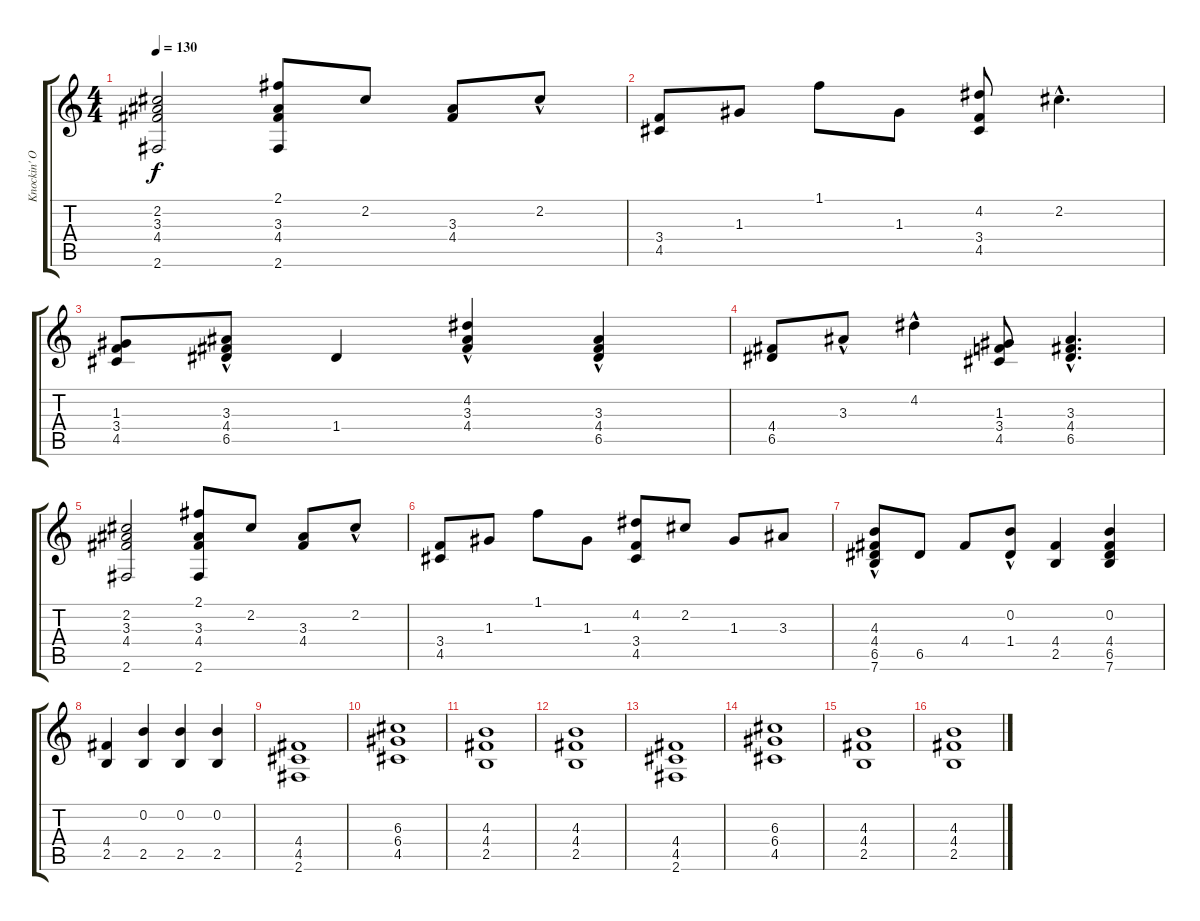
\track ("Knockin' On" "Knockin' O") {instrument acousticguitarsteel}
\staff {score tabs}
\tuning (E4 B3 G3 D3 A2 E2) {hide}
\ts (4 4)
\tempo 130
\clef g2
\ks c
(2.2 3.3 4.4 2.6).2{dy f instrument acousticguitarsteel} (2.1 3.3 4.4 2.6).8 2.2.8 (3.3 4.4).8 2.2{hac}.8 |
(3.4 4.5).8 1.3.8 1.1.8 1.3.8 (4.2 3.4 4.5).8 2.2{hac}.4{d} |
(1.3 3.4 4.5).8 (3.3{hac} 4.4{hac} 6.5).8 1.4.4 (4.2{hac} 3.3 4.4).4 (3.3{hac} 4.4 6.5).4 |
(4.4 6.5).8 3.3{hac}.8 4.2{hac}.4 (1.3 3.4 4.5).8 (3.3{hac} 4.4{hac} 6.5{hac}).4{d} |
(2.2 3.3 4.4 2.6).2 (2.1 3.3 4.4 2.6).8 2.2.8 (3.3 4.4).8 2.2{hac}.8 |
(3.4 4.5).8 1.3.8 1.1.8 1.3.8 (4.2 3.4 4.5).8 2.2.8 1.3.8 3.3.8 |
(4.3{hac} 4.4 6.5 7.6).8 6.5.8 4.4.8 (0.2{hac} 1.4{hac}).8 (4.4 2.5).4 (0.2 4.4 6.5 7.6).4 |
(4.4 2.5).4 (0.2 2.5).4 (0.2 2.5).4 (0.2 2.5).4 |
(4.4 4.5 2.6).1 |
(6.3 6.4 4.5).1 |
(4.3 4.4 2.5).1 |
(4.3 4.4 2.5).1 |
(4.4 4.5 2.6).1 |
(6.3 6.4 4.5).1 |
(4.3 4.4 2.5).1 |
(4.3 4.4 2.5).1
